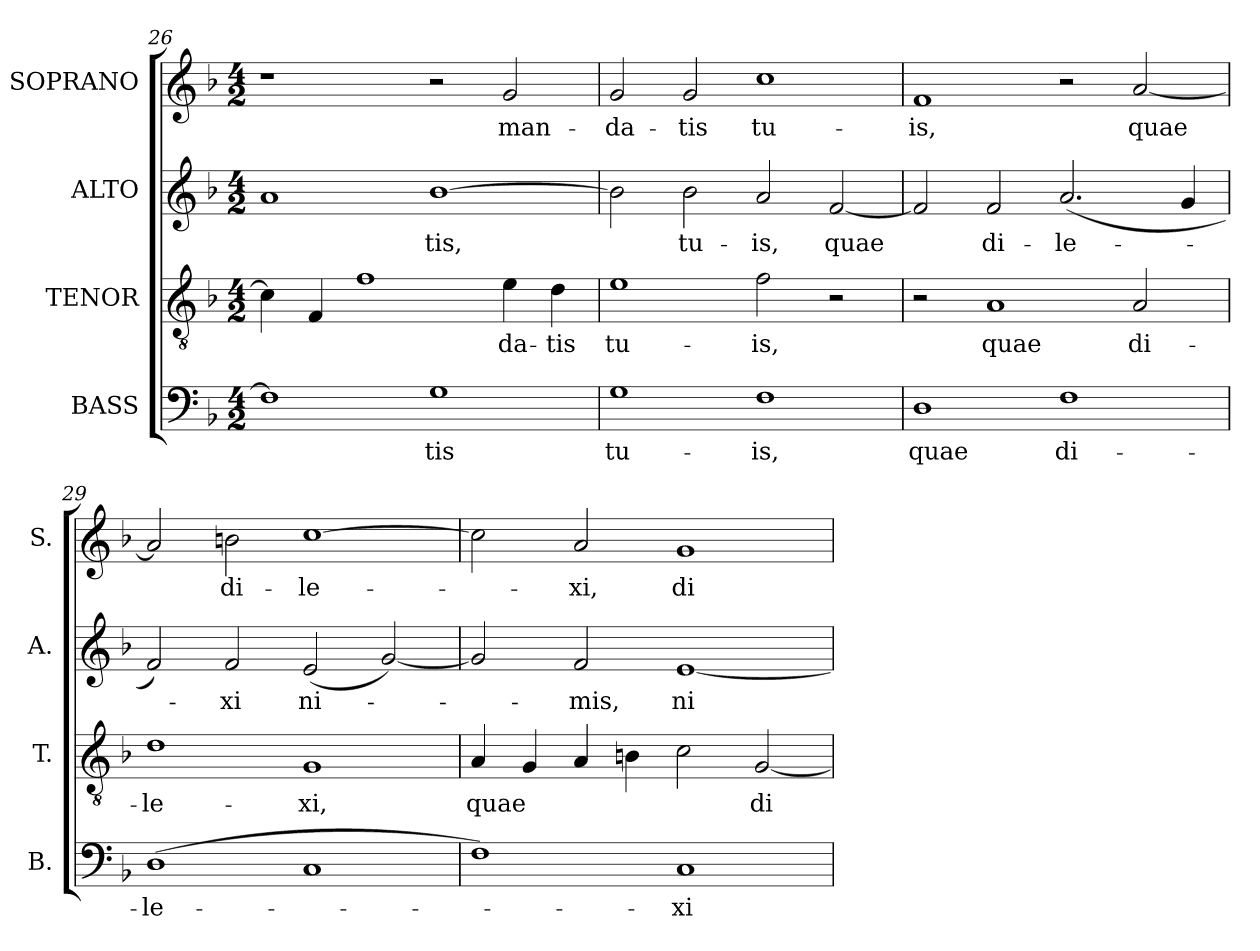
**kern	**text	**kern	**text	**kern	**text	**kern	**text
*part4	*part4	*part3	*part3	*part2	*part2	*part1	*part1
*staff4	*staff4	*staff3	*staff3	*staff2	*staff2	*staff1	*staff1
*I"BASS	*	*I"TENOR	*	*I"ALTO	*	*I"SOPRANO	*
*I'B.	*	*I'T.	*	*I'A.	*	*I'S.	*
*clefF4	*	*clefGv2	*	*clefG2	*	*clefG2	*
*	*	*ITrd7c12	*	*	*	*	*
*k[b-]	*	*k[b-]	*	*k[b-]	*	*k[b-]	*
*F:	*	*F:	*	*F:	*	*F:	*
*M4/2	*	*M4/2	*	*M4/2	*	*M4/2	*
=26	=26	=26	=26	=26	=26	=26	=26
1Fi]	.	4Ci\]	.	1ai	.	1r	.
.	.	4FFi/	.	.	.	.	.
.	.	1Fi	.	.	.	.	.
!	!LO:LY:b:color=#000000	!	!	!	!	!	!
!	!	!	!	!	!LO:LY:b:color=#000000	!	!
1Gi	-tis	.	.	[1b-i	-tis,	2r	.
!	!	!	!LO:LY:b:color=#000000	!	!	!	!
!	!	!	!	!	!	!	!LO:LY:b:color=#000000
.	.	4Ei\	-da-	.	.	2gi/	man-
!	!	!	!LO:LY:b:color=#000000	!	!	!	!
.	.	4Di\	-tis	.	.	.	.
!!LO:LB:g=z
=27	=27	=27	=27	=27	=27	=27	=27
!	!LO:LY:b:color=#000000	!	!	!	!	!	!
!	!	!	!LO:LY:b:color=#000000	!	!	!	!
!	!	!	!	!	!	!	!LO:LY:b:color=#000000
1Gi	tu-	1Ei	tu-	2b-i\]	.	2gi/	-da-
!	!	!	!	!	!LO:LY:b:color=#000000	!	!
!	!	!	!	!	!	!	!LO:LY:b:color=#000000
.	.	.	.	2b-i\	tu-	2gi/	-tis
!	!LO:LY:b:color=#000000	!	!	!	!	!	!
!	!	!	!LO:LY:b:color=#000000	!	!	!	!
!	!	!	!	!	!LO:LY:b:color=#000000	!	!
!	!	!	!	!	!	!	!LO:LY:b:color=#000000
1Fi	-is,	2Fi\	-is,	2ai/	-is,	1cci	tu-
!	!	!	!	!	!LO:LY:b:color=#000000	!	!
.	.	2r	.	[2fi/	quae	.	.
=28	=28	=28	=28	=28	=28	=28	=28
!	!LO:LY:b:color=#000000	!	!	!	!	!	!
!	!	!	!	!	!	!	!LO:LY:b:color=#000000
1Di	quae	2r	.	2fi/]	.	1fi	-is,
!	!	!	!LO:LY:b:color=#000000	!	!	!	!
!	!	!	!	!	!LO:LY:b:color=#000000	!	!
.	.	1AAi	quae	2fi/	di-	.	.
!	!LO:LY:b:color=#000000	!	!	!	!	!	!
!	!	!	!	!	!LO:LY:b:color=#000000	!	!
1Fi	di-	.	.	(2.ai/	-le-	2r	.
!	!	!	!LO:LY:b:color=#000000	!	!	!	!
!	!	!	!	!	!	!	!LO:LY:b:color=#000000
.	.	2AAi/	di-	.	.	[2ai/	quae
.	.	.	.	4gi/	.	.	.
=29	=29	=29	=29	=29	=29	=29	=29
!	!LO:LY:b:color=#000000	!	!	!	!	!	!
!	!	!	!LO:LY:b:color=#000000	!	!	!	!
(1Di	-le-	1Di	-le-	2fi/)	.	2ai/]	.
!	!	!	!	!	!LO:LY:b:color=#000000	!	!
!	!	!	!	!	!	!	!LO:LY:b:color=#000000
.	.	.	.	2fi/	-xi	2bni\	di-
!	!	!	!LO:LY:b:color=#000000	!	!	!	!
!	!	!	!	!	!LO:LY:b:color=#000000	!	!
!	!	!	!	!	!	!	!LO:LY:b:color=#000000
1Ci	.	1GGi	-xi,	(2ei/	ni-	[1cci	-le-
.	.	.	.	[2gi/)	.	.	.
=30	=30	=30	=30	=30	=30	=30	=30
!	!	!	!LO:LY:b:color=#000000	!	!	!	!
1Fi)	.	4AAi/	quae	2gi/]	.	2cci\]	.
.	.	4GGi/	.	.	.	.	.
!	!	!	!	!	!LO:LY:b:color=#000000	!	!
!	!	!	!	!	!	!	!LO:LY:b:color=#000000
.	.	4AAi/	.	2fi/	-mis,	2ai/	-xi,
.	.	4BBni\	.	.	.	.	.
!	!LO:LY:b:color=#000000	!	!	!	!	!	!
!	!	!	!	!	!LO:LY:b:color=#000000	!	!
!	!	!	!	!	!	!	!LO:LY:b:color=#000000
1Ci	-xi	2Ci\	.	[1ei	ni-	1gi	di-
!	!	!	!LO:LY:b:color=#000000	!	!	!	!
.	.	[2GGi/	di-	.	.	.	.
=	=	=	=	=	=	=	=
*-	*-	*-	*-	*-	*-	*-	*-
